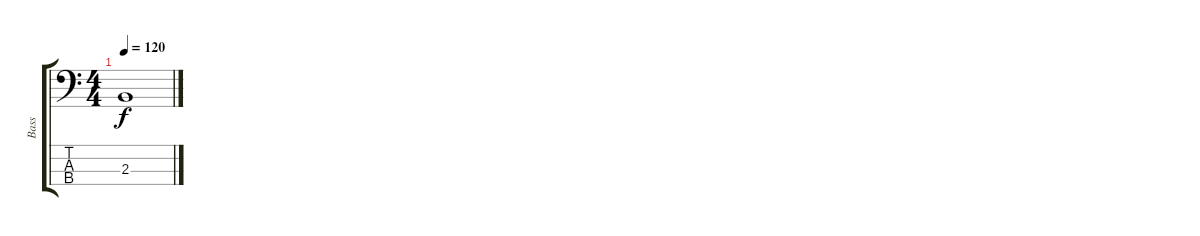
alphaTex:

\track ("Bass" "Bass") {instrument electricbassfinger}
\staff {score tabs}
\tuning (G2 D2 A1 E1) {hide}
\ts (4 4)
\tempo 120
\clef f4
\ks c
2.3.1{dy f}
